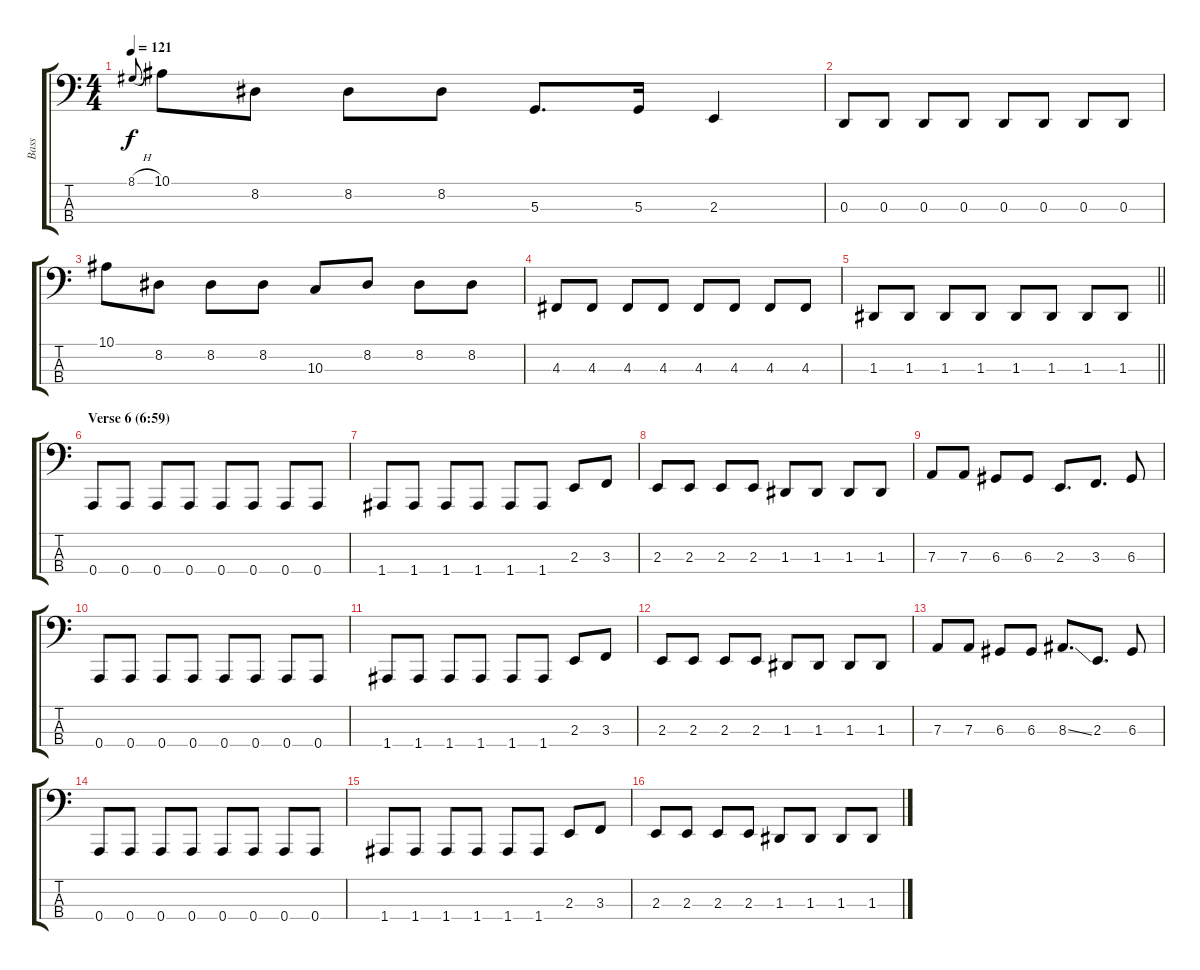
\track ("Bass" "Bass") {instrument slapbass1}
\staff {score tabs}
\tuning (C2 G1 D1 A0) {hide}
\ts (4 4)
\tempo 121
\clef f4
\ks c
8.1{h}.8{gr onbeat dy f} 10.1.8 8.2.8 8.2.8 8.2.8 5.3.8{d} 5.3.16 2.3.4 |
0.3.8 0.3.8 0.3.8 0.3.8 0.3.8 0.3.8 0.3.8 0.3.8 |
10.1.8 8.2.8 8.2.8 8.2.8 10.3.8 8.2.8 8.2.8 8.2.8 |
4.3.8 4.3.8 4.3.8 4.3.8 4.3.8 4.3.8 4.3.8 4.3.8 |
\barLineRight lightlight
1.3.8 1.3.8 1.3.8 1.3.8 1.3.8 1.3.8 1.3.8 1.3.8 |
\section ("" "Verse 6 (6:59)")
0.4.8 0.4.8 0.4.8 0.4.8 0.4.8 0.4.8 0.4.8 0.4.8 |
1.4.8 1.4.8 1.4.8 1.4.8 1.4.8 1.4.8 2.3.8 3.3.8 |
2.3.8 2.3.8 2.3.8 2.3.8 1.3.8 1.3.8 1.3.8 1.3.8 |
7.3.8 7.3.8 6.3.8 6.3.8 2.3.8{d} 3.3.8{d} 6.3.8 |
0.4.8 0.4.8 0.4.8 0.4.8 0.4.8 0.4.8 0.4.8 0.4.8 |
1.4.8 1.4.8 1.4.8 1.4.8 1.4.8 1.4.8 2.3.8 3.3.8 |
2.3.8 2.3.8 2.3.8 2.3.8 1.3.8 1.3.8 1.3.8 1.3.8 |
7.3.8 7.3.8 6.3.8 6.3.8 8.3{ss}.8{d} 2.3.8{d} 6.3.8 |
0.4.8 0.4.8 0.4.8 0.4.8 0.4.8 0.4.8 0.4.8 0.4.8 |
1.4.8 1.4.8 1.4.8 1.4.8 1.4.8 1.4.8 2.3.8 3.3.8 |
2.3.8 2.3.8 2.3.8 2.3.8 1.3.8 1.3.8 1.3.8 1.3.8
